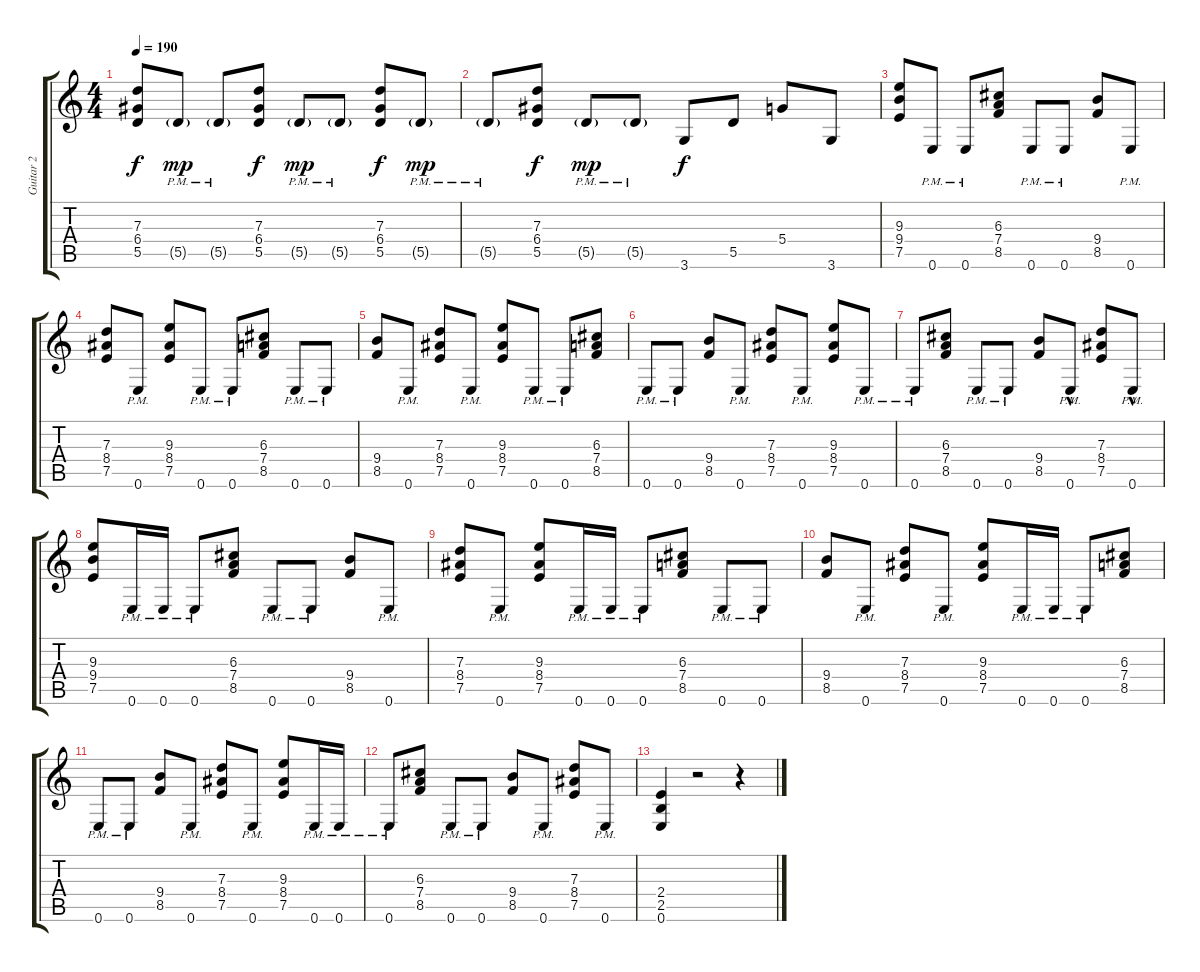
\track ("Guitar 2" "Guitar 2") {instrument distortionguitar}
\staff {score tabs}
\tuning (E4 B3 G3 D3 A2 E2) {hide}
\ts (4 4)
\tempo 190
\clef g2
\ks c
(7.3 6.4 5.5).8{dy f} 5.5{g pm}.8{dy mp} 5.5{g pm}.8 (7.3 6.4 5.5).8{dy f} 5.5{g pm}.8{dy mp} 5.5{g pm}.8 (7.3 6.4 5.5).8{dy f} 5.5{g pm}.8{dy mp} |
5.5{g pm}.8 (7.3 6.4 5.5).8{dy f} 5.5{g pm}.8{dy mp} 5.5{g pm}.8 3.6.8{dy f} 5.5.8 5.4.8 3.6.8 |
(9.3 9.4 7.5).8 0.6{pm}.8 0.6{pm}.8 (6.3 7.4 8.5).8 0.6{pm}.8 0.6{pm}.8 (9.4 8.5).8 0.6{pm}.8 |
(7.3 8.4 7.5).8 0.6{pm}.8 (9.3 8.4 7.5).8 0.6{pm}.8 0.6{pm}.8 (6.3 7.4 8.5).8 0.6{pm}.8 0.6{pm}.8 |
(9.4 8.5).8 0.6{pm}.8 (7.3 8.4 7.5).8 0.6{pm}.8 (9.3 8.4 7.5).8 0.6{pm}.8 0.6{pm}.8 (6.3 7.4 8.5).8 |
0.6{pm}.8 0.6{pm}.8 (9.4 8.5).8 0.6{pm}.8 (7.3 8.4 7.5).8 0.6{pm}.8 (9.3 8.4 7.5).8 0.6{pm}.8 |
0.6{pm}.8 (6.3 7.4 8.5).8 0.6{pm}.8 0.6{pm}.8 (9.4 8.5).8 0.6{hac pm}.8 (7.3 8.4 7.5).8 0.6{hac pm}.8 |
(9.3 9.4 7.5).8 0.6{pm}.16 0.6{pm}.16 0.6{pm}.8 (6.3 7.4 8.5).8 0.6{pm}.8 0.6{pm}.8 (9.4 8.5).8 0.6{pm}.8 |
(7.3 8.4 7.5).8 0.6{pm}.8 (9.3 8.4 7.5).8 0.6{pm}.16 0.6{pm}.16 0.6{pm}.8 (6.3 7.4 8.5).8 0.6{pm}.8 0.6{pm}.8 |
(9.4 8.5).8 0.6{pm}.8 (7.3 8.4 7.5).8 0.6{pm}.8 (9.3 8.4 7.5).8 0.6{pm}.16 0.6{pm}.16 0.6{pm}.8 (6.3 7.4 8.5).8 |
0.6{pm}.8 0.6{pm}.8 (9.4 8.5).8 0.6{pm}.8 (7.3 8.4 7.5).8 0.6{pm}.8 (9.3 8.4 7.5).8 0.6{pm}.16 0.6{pm}.16 |
0.6{pm}.8 (6.3 7.4 8.5).8 0.6{pm}.8 0.6{pm}.8 (9.4 8.5).8 0.6{pm}.8 (7.3 8.4 7.5).8 0.6{pm}.8 |
(2.4 2.5 0.6).4 r.2 r.4
